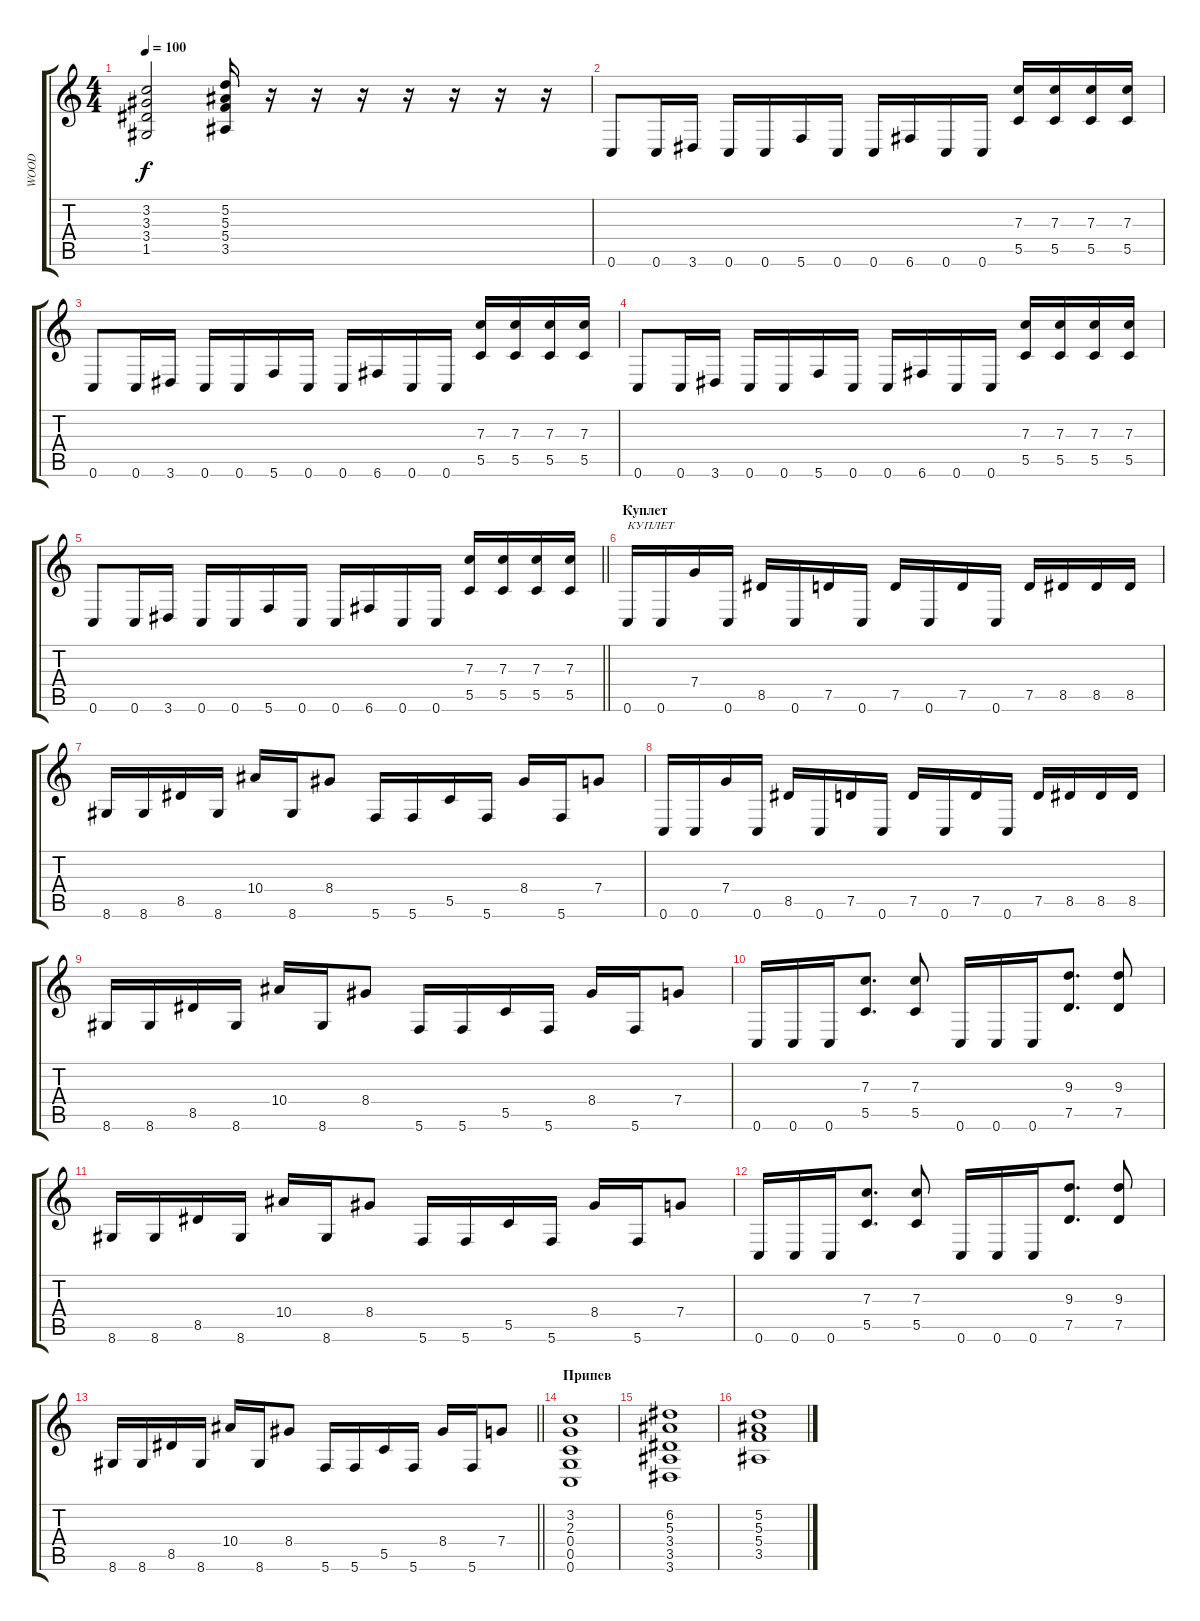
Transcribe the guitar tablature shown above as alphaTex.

\track ("WOOD" "WOOD") {instrument distortionguitar}
\staff {score tabs}
\tuning (D4 A3 F3 C3 G2 C2) {hide}
\ts (4 4)
\tempo 100
\clef g2
\ks c
(3.2 3.3 3.4 1.5).2{dy f} (5.2 5.3 5.4 3.5).16 r.16 r.16 r.16 r.16 r.16 r.16 r.16 |
0.6.8 0.6.16 3.6.16 0.6.16 0.6.16 5.6.16 0.6.16 0.6.16 6.6.16 0.6.16 0.6.16 (7.3 5.5).16 (7.3 5.5).16 (7.3 5.5).16 (7.3 5.5).16 |
0.6.8 0.6.16 3.6.16 0.6.16 0.6.16 5.6.16 0.6.16 0.6.16 6.6.16 0.6.16 0.6.16 (7.3 5.5).16 (7.3 5.5).16 (7.3 5.5).16 (7.3 5.5).16 |
0.6.8 0.6.16 3.6.16 0.6.16 0.6.16 5.6.16 0.6.16 0.6.16 6.6.16 0.6.16 0.6.16 (7.3 5.5).16 (7.3 5.5).16 (7.3 5.5).16 (7.3 5.5).16 |
\barLineRight lightlight
0.6.8 0.6.16 3.6.16 0.6.16 0.6.16 5.6.16 0.6.16 0.6.16 6.6.16 0.6.16 0.6.16 (7.3 5.5).16 (7.3 5.5).16 (7.3 5.5).16 (7.3 5.5).16 |
\section ("" "Куплет")
0.6.16{txt "КУПЛЕТ"} 0.6.16 7.4.16 0.6.16 8.5.16 0.6.16 7.5.16 0.6.16 7.5.16 0.6.16 7.5.16 0.6.16 7.5.16 8.5.16 8.5.16 8.5.16 |
8.6.16 8.6.16 8.5.16 8.6.16 10.4.16 8.6.16 8.4.8 5.6.16 5.6.16 5.5.16 5.6.16 8.4.16 5.6.16 7.4.8 |
0.6.16 0.6.16 7.4.16 0.6.16 8.5.16 0.6.16 7.5.16 0.6.16 7.5.16 0.6.16 7.5.16 0.6.16 7.5.16 8.5.16 8.5.16 8.5.16 |
8.6.16 8.6.16 8.5.16 8.6.16 10.4.16 8.6.16 8.4.8 5.6.16 5.6.16 5.5.16 5.6.16 8.4.16 5.6.16 7.4.8 |
0.6.16 0.6.16 0.6.16 (7.3 5.5).8{d} (7.3 5.5).8 0.6.16 0.6.16 0.6.16 (9.3 7.5).8{d} (9.3 7.5).8 |
8.6.16 8.6.16 8.5.16 8.6.16 10.4.16 8.6.16 8.4.8 5.6.16 5.6.16 5.5.16 5.6.16 8.4.16 5.6.16 7.4.8 |
0.6.16 0.6.16 0.6.16 (7.3 5.5).8{d} (7.3 5.5).8 0.6.16 0.6.16 0.6.16 (9.3 7.5).8{d} (9.3 7.5).8 |
\barLineRight lightlight
8.6.16 8.6.16 8.5.16 8.6.16 10.4.16 8.6.16 8.4.8 5.6.16 5.6.16 5.5.16 5.6.16 8.4.16 5.6.16 7.4.8 |
\section ("" "Припев")
(3.2 2.3 0.4 0.5 0.6).1 |
(6.2 5.3 3.4 3.5 3.6).1 |
(5.2 5.3 5.4 3.5).1
